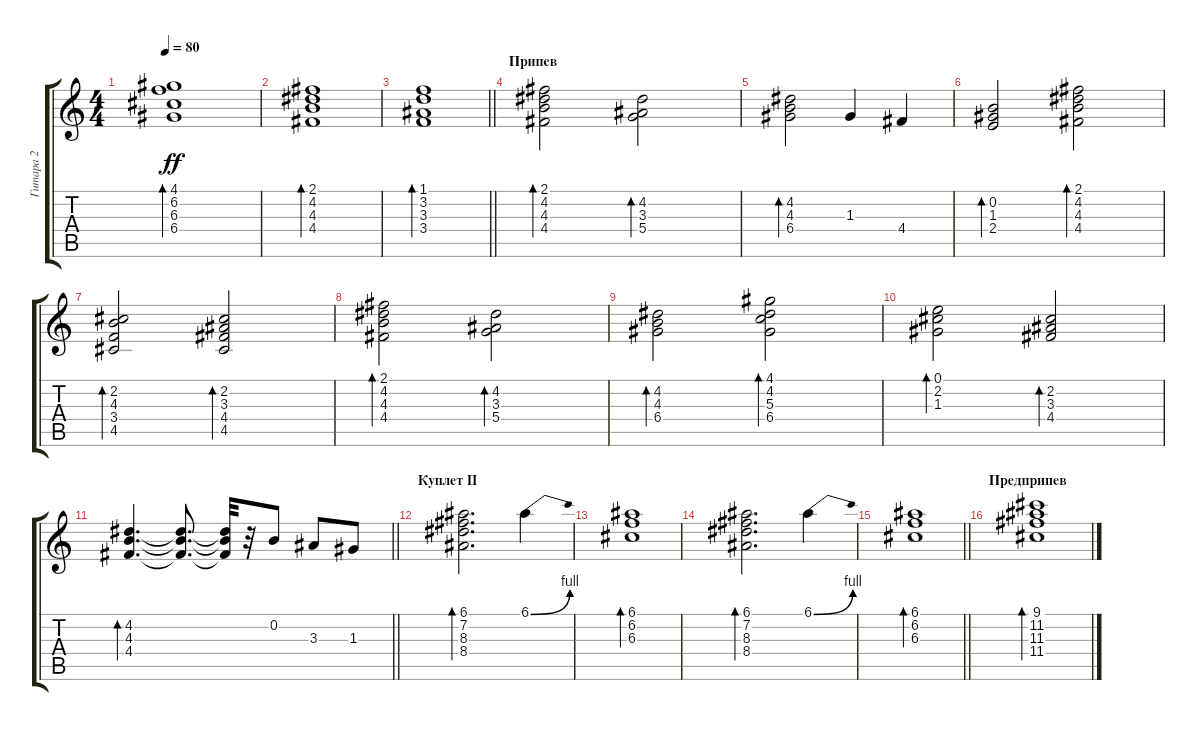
\track ("Гитара 2" "Гитара 2") {instrument electricguitarjazz}
\staff {score tabs}
\tuning (E4 B3 G3 D3 A2 E2) {hide}
\ts (4 4)
\tempo 80
\clef g2
\ks c
(4.1 6.2 6.3 6.4).1{bd 120 dy ff} |
(2.1 4.2 4.3 4.4).1{bd 120} |
\barLineRight lightlight
(1.1 3.2 3.3 3.4).1{bd 120} |
\section ("" "Припев")
(2.1 4.2 4.3 4.4).2{bd 120 volume 10} (4.2 3.3 5.4).2{bd 120} |
(4.2 4.3 6.4).2{bd 120} 1.3.4 4.4.4 |
(0.2 1.3 2.4).2{bd 120} (2.1 4.2 4.3 4.4).2{bd 120} |
(2.2 4.3 3.4 4.5).2{bd 120} (2.2 3.3 4.4 4.5).2{bd 120} |
(2.1 4.2 4.3 4.4).2{bd 120} (4.2 3.3 5.4).2{bd 120} |
(4.2 4.3 6.4).2{bd 120} (4.1 4.2 5.3 6.4).2{bd 120} |
(0.1 2.2 1.3).2{bd 120} (2.2 3.3 4.4).2{bd 120} |
\barLineRight lightlight
(4.2 4.3 4.4).4{d bd 120} (4.2{t} 4.3{t} 4.4{t}).8{d} (4.2{t} 4.3{t} 4.4{t}).32 r.32 0.2.8{volume 13} 3.3.8 1.3.8 |
\section ("" "Куплет II")
(6.1 7.2 8.3 8.4).2{d bd 120 volume 13} 6.1{be (bend 0 0 60 4)}.4 |
(6.1 6.2 6.3).1{bd 120} |
(6.1 7.2 8.3 8.4).2{d bd 120 volume 15} 6.1{be (bend 0 0 60 4)}.4 |
\barLineRight lightlight
(6.1 6.2 6.3).1{bd 120} |
\section ("" "Предприпев")
(9.1 11.2 11.3 11.4).1{bd 120}
